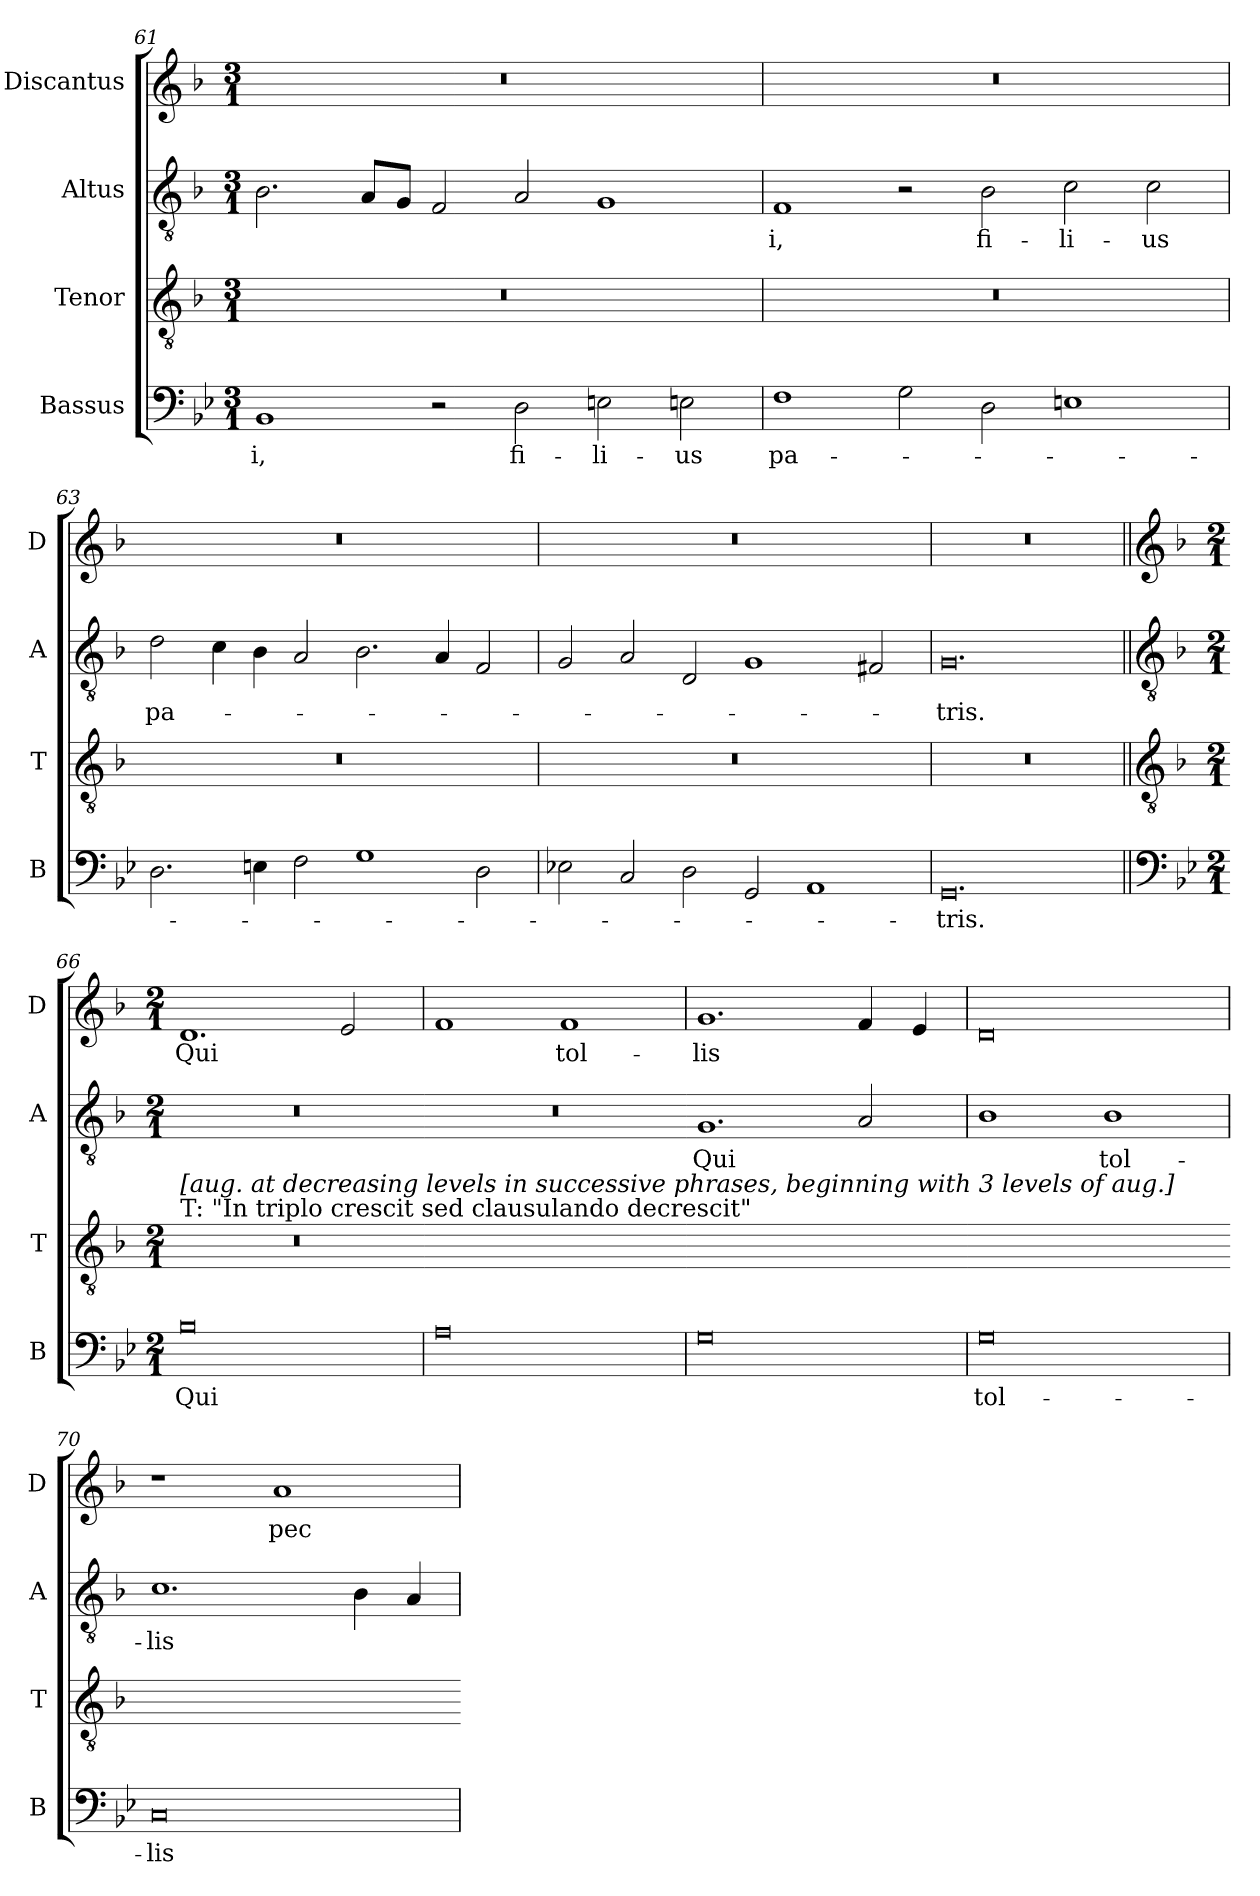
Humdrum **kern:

**kern	**text	**kern	**kern	**text	**kern	**text
*part4	*part4	*part3	*part2	*part2	*part1	*part1
*staff4	*staff4	*staff3	*staff2	*staff2	*staff1	*staff1
*I"Bassus	*	*I"Tenor	*I"Altus	*	*I"Discantus	*
*I'B	*	*I'T	*I'A	*	*I'D	*
*clefF4	*	*clefGv2	*clefGv2	*	*clefG2	*
*k[b-e-]	*	*k[b-]	*k[b-]	*	*k[b-]	*
*M3/1	*	*M3/1	*M3/1	*	*M3/1	*
=61	=61	=61	=61	=61	=61	=61
1BB-	-i,	0.r	2.B-	.	0.r	.
.	.	.	8AL	.	.	.
.	.	.	8GJ	.	.	.
2r	.	.	2F	.	.	.
2D	fi-	.	2A	.	.	.
2En	-li-	.	1G	.	.	.
2En	-us	.	.	.	.	.
=62	=62	=62	=62	=62	=62	=62
1F	pa-	0.r	1F	-i,	0.r	.
2G	.	.	2r	.	.	.
2D	.	.	2B-	fi-	.	.
1En	.	.	2c	-li-	.	.
.	.	.	2c	-us	.	.
=63	=63	=63	=63	=63	=63	=63
2.D	.	0.r	2d	pa-	0.r	.
.	.	.	4c	.	.	.
4En	.	.	4B-	.	.	.
2F	.	.	2A	.	.	.
1G	.	.	2.B-	.	.	.
.	.	.	4A	.	.	.
2D	.	.	2F	.	.	.
=64	=64	=64	=64	=64	=64	=64
2E-X	.	0.r	2G	.	0.r	.
2C	.	.	2A	.	.	.
2D	.	.	2D	.	.	.
2GG	.	.	1G	.	.	.
1AA	.	.	.	.	.	.
.	.	.	2F#X	.	.	.
=65	=65	=65	=65	=65	=65	=65
0.GG	-tris.	0.r	0.G	-tris.	0.r	.
!!LO:LB:g=z
=66||	=66||	=66||	=66||	=66||	=66||	=66||
*clefF4	*	*clefGv2	*clefGv2	*	*clefG2	*
*k[b-e-]	*	*k[b-]	*k[b-]	*	*k[b-]	*
*M2/1	*	*M2/1	*M2/1	*	*M2/1	*
*	*	*	*	*	*MM400	*
!	!	!LO:TX:a:t=T&colon; "In triplo crescit sed clausulando decrescit"	!	!	!	!
!	!	!LO:TX:a:t=[aug. at decreasing levels in successive phrases, beginning with 3 levels of aug.]	!	!	!	!
!	!	!LO:N:vis=4	!	!	!	!
0B-	Qui	0r	0r	.	1.d	Qui
.	.	.	.	.	2e	.
=67	=67	=67-	=67	=67	=67	=67
!	!	!LO:N:vis=4	!	!	!	!
0A	.	0ryy	0r	.	1f	.
.	.	.	.	.	1f	tol-
=68	=68	=68-	=68	=68	=68	=68
!	!	!LO:N:vis=4	!	!	!	!
0G	.	0ryy	1.G	Qui	1.g	-lis
.	.	.	2A	.	4f	.
.	.	.	.	.	4e	.
=69	=69	=69-	=69	=69	=69	=69
!	!	!LO:N:vis=4	!	!	!	!
0G	tol-	0ryy	1B-	.	0d	.
.	.	.	1B-	tol-	.	.
=70	=70	=70-	=70	=70	=70	=70
!	!	!LO:N:vis=4	!	!	!	!
0C	-lis	0ryy	1.c	-lis	1r	.
.	.	.	.	.	1a	pec-
.	.	.	4B-	.	.	.
.	.	.	4A	.	.	.
=	=	=-	=	=	=	=
*-	*-	*-	*-	*-	*-	*-
